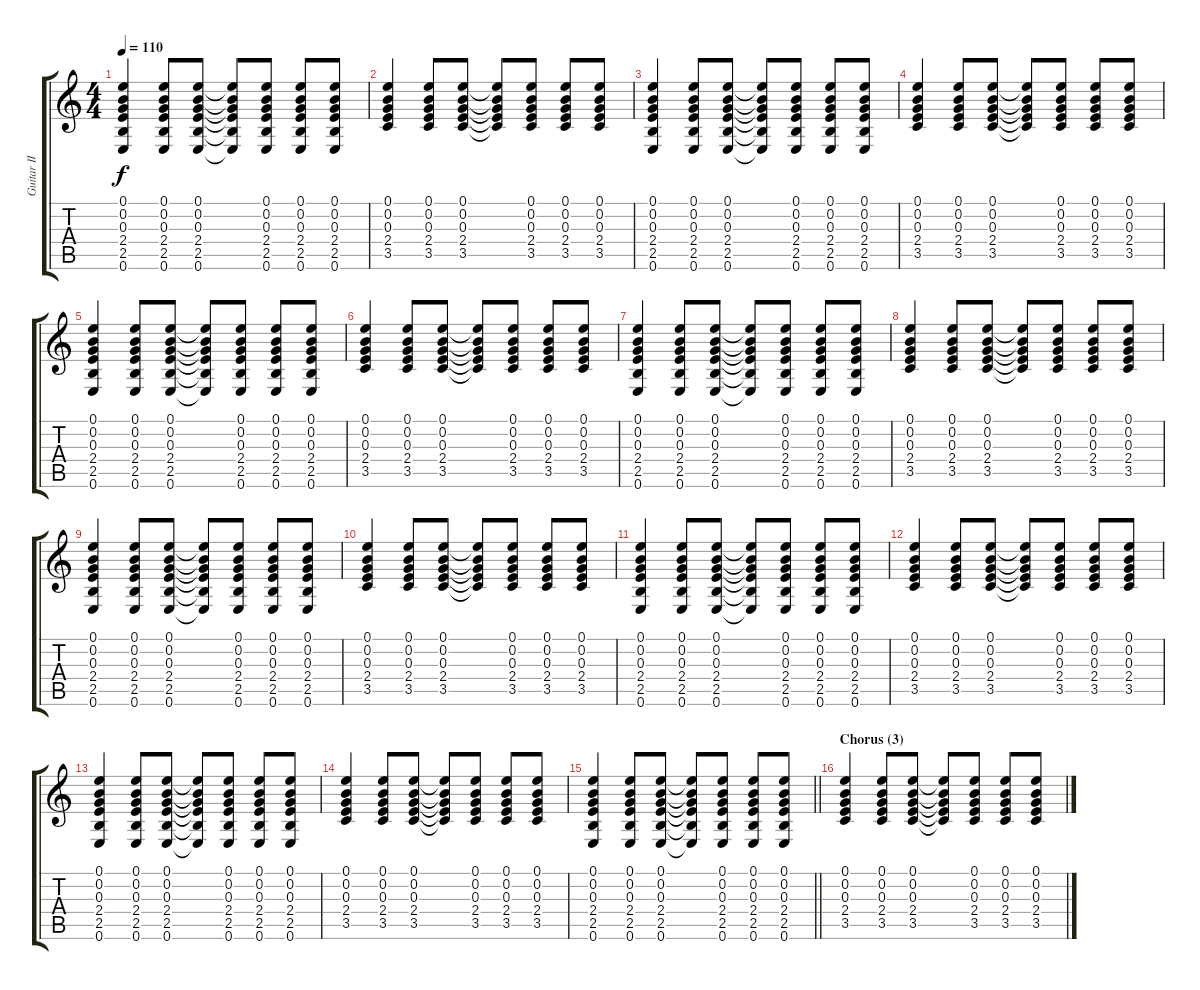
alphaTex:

\track ("Guitar II" "Guitar II") {instrument distortionguitar}
\staff {score tabs}
\tuning (E4 B3 G3 D3 A2 E2) {hide}
\ts (4 4)
\tempo 110
\clef g2
\ks c
(0.1 0.2 0.3 2.4 2.5 0.6).4{dy f} (0.1 0.2 0.3 2.4 2.5 0.6).8 (0.1 0.2 0.3 2.4 2.5 0.6).8 (0.1{t} 0.2{t} 0.3{t} 2.4{t} 2.5{t} 0.6{t}).8 (0.1 0.2 0.3 2.4 2.5 0.6).8 (0.1 0.2 0.3 2.4 2.5 0.6).8 (0.1 0.2 0.3 2.4 2.5 0.6).8 |
(0.1 0.2 0.3 2.4 3.5).4 (0.1 0.2 0.3 2.4 3.5).8 (0.1 0.2 0.3 2.4 3.5).8 (0.1{t} 0.2{t} 0.3{t} 2.4{t} 3.5{t}).8 (0.1 0.2 0.3 2.4 3.5).8 (0.1 0.2 0.3 2.4 3.5).8 (0.1 0.2 0.3 2.4 3.5).8 |
(0.1 0.2 0.3 2.4 2.5 0.6).4 (0.1 0.2 0.3 2.4 2.5 0.6).8 (0.1 0.2 0.3 2.4 2.5 0.6).8 (0.1{t} 0.2{t} 0.3{t} 2.4{t} 2.5{t} 0.6{t}).8 (0.1 0.2 0.3 2.4 2.5 0.6).8 (0.1 0.2 0.3 2.4 2.5 0.6).8 (0.1 0.2 0.3 2.4 2.5 0.6).8 |
(0.1 0.2 0.3 2.4 3.5).4 (0.1 0.2 0.3 2.4 3.5).8 (0.1 0.2 0.3 2.4 3.5).8 (0.1{t} 0.2{t} 0.3{t} 2.4{t} 3.5{t}).8 (0.1 0.2 0.3 2.4 3.5).8 (0.1 0.2 0.3 2.4 3.5).8 (0.1 0.2 0.3 2.4 3.5).8 |
(0.1 0.2 0.3 2.4 2.5 0.6).4 (0.1 0.2 0.3 2.4 2.5 0.6).8 (0.1 0.2 0.3 2.4 2.5 0.6).8 (0.1{t} 0.2{t} 0.3{t} 2.4{t} 2.5{t} 0.6{t}).8 (0.1 0.2 0.3 2.4 2.5 0.6).8 (0.1 0.2 0.3 2.4 2.5 0.6).8 (0.1 0.2 0.3 2.4 2.5 0.6).8 |
(0.1 0.2 0.3 2.4 3.5).4 (0.1 0.2 0.3 2.4 3.5).8 (0.1 0.2 0.3 2.4 3.5).8 (0.1{t} 0.2{t} 0.3{t} 2.4{t} 3.5{t}).8 (0.1 0.2 0.3 2.4 3.5).8 (0.1 0.2 0.3 2.4 3.5).8 (0.1 0.2 0.3 2.4 3.5).8 |
(0.1 0.2 0.3 2.4 2.5 0.6).4 (0.1 0.2 0.3 2.4 2.5 0.6).8 (0.1 0.2 0.3 2.4 2.5 0.6).8 (0.1{t} 0.2{t} 0.3{t} 2.4{t} 2.5{t} 0.6{t}).8 (0.1 0.2 0.3 2.4 2.5 0.6).8 (0.1 0.2 0.3 2.4 2.5 0.6).8 (0.1 0.2 0.3 2.4 2.5 0.6).8 |
(0.1 0.2 0.3 2.4 3.5).4 (0.1 0.2 0.3 2.4 3.5).8 (0.1 0.2 0.3 2.4 3.5).8 (0.1{t} 0.2{t} 0.3{t} 2.4{t} 3.5{t}).8 (0.1 0.2 0.3 2.4 3.5).8 (0.1 0.2 0.3 2.4 3.5).8 (0.1 0.2 0.3 2.4 3.5).8 |
(0.1 0.2 0.3 2.4 2.5 0.6).4 (0.1 0.2 0.3 2.4 2.5 0.6).8 (0.1 0.2 0.3 2.4 2.5 0.6).8 (0.1{t} 0.2{t} 0.3{t} 2.4{t} 2.5{t} 0.6{t}).8 (0.1 0.2 0.3 2.4 2.5 0.6).8 (0.1 0.2 0.3 2.4 2.5 0.6).8 (0.1 0.2 0.3 2.4 2.5 0.6).8 |
(0.1 0.2 0.3 2.4 3.5).4 (0.1 0.2 0.3 2.4 3.5).8 (0.1 0.2 0.3 2.4 3.5).8 (0.1{t} 0.2{t} 0.3{t} 2.4{t} 3.5{t}).8 (0.1 0.2 0.3 2.4 3.5).8 (0.1 0.2 0.3 2.4 3.5).8 (0.1 0.2 0.3 2.4 3.5).8 |
(0.1 0.2 0.3 2.4 2.5 0.6).4 (0.1 0.2 0.3 2.4 2.5 0.6).8 (0.1 0.2 0.3 2.4 2.5 0.6).8 (0.1{t} 0.2{t} 0.3{t} 2.4{t} 2.5{t} 0.6{t}).8 (0.1 0.2 0.3 2.4 2.5 0.6).8 (0.1 0.2 0.3 2.4 2.5 0.6).8 (0.1 0.2 0.3 2.4 2.5 0.6).8 |
(0.1 0.2 0.3 2.4 3.5).4 (0.1 0.2 0.3 2.4 3.5).8 (0.1 0.2 0.3 2.4 3.5).8 (0.1{t} 0.2{t} 0.3{t} 2.4{t} 3.5{t}).8 (0.1 0.2 0.3 2.4 3.5).8 (0.1 0.2 0.3 2.4 3.5).8 (0.1 0.2 0.3 2.4 3.5).8 |
(0.1 0.2 0.3 2.4 2.5 0.6).4 (0.1 0.2 0.3 2.4 2.5 0.6).8 (0.1 0.2 0.3 2.4 2.5 0.6).8 (0.1{t} 0.2{t} 0.3{t} 2.4{t} 2.5{t} 0.6{t}).8 (0.1 0.2 0.3 2.4 2.5 0.6).8 (0.1 0.2 0.3 2.4 2.5 0.6).8 (0.1 0.2 0.3 2.4 2.5 0.6).8 |
(0.1 0.2 0.3 2.4 3.5).4 (0.1 0.2 0.3 2.4 3.5).8 (0.1 0.2 0.3 2.4 3.5).8 (0.1{t} 0.2{t} 0.3{t} 2.4{t} 3.5{t}).8 (0.1 0.2 0.3 2.4 3.5).8 (0.1 0.2 0.3 2.4 3.5).8 (0.1 0.2 0.3 2.4 3.5).8 |
\barLineRight lightlight
(0.1 0.2 0.3 2.4 2.5 0.6).4 (0.1 0.2 0.3 2.4 2.5 0.6).8 (0.1 0.2 0.3 2.4 2.5 0.6).8 (0.1{t} 0.2{t} 0.3{t} 2.4{t} 2.5{t} 0.6{t}).8 (0.1 0.2 0.3 2.4 2.5 0.6).8 (0.1 0.2 0.3 2.4 2.5 0.6).8 (0.1 0.2 0.3 2.4 2.5 0.6).8 |
\section ("" "Chorus (3)")
(0.1 0.2 0.3 2.4 3.5).4 (0.1 0.2 0.3 2.4 3.5).8 (0.1 0.2 0.3 2.4 3.5).8 (0.1{t} 0.2{t} 0.3{t} 2.4{t} 3.5{t}).8 (0.1 0.2 0.3 2.4 3.5).8 (0.1 0.2 0.3 2.4 3.5).8 (0.1 0.2 0.3 2.4 3.5).8
